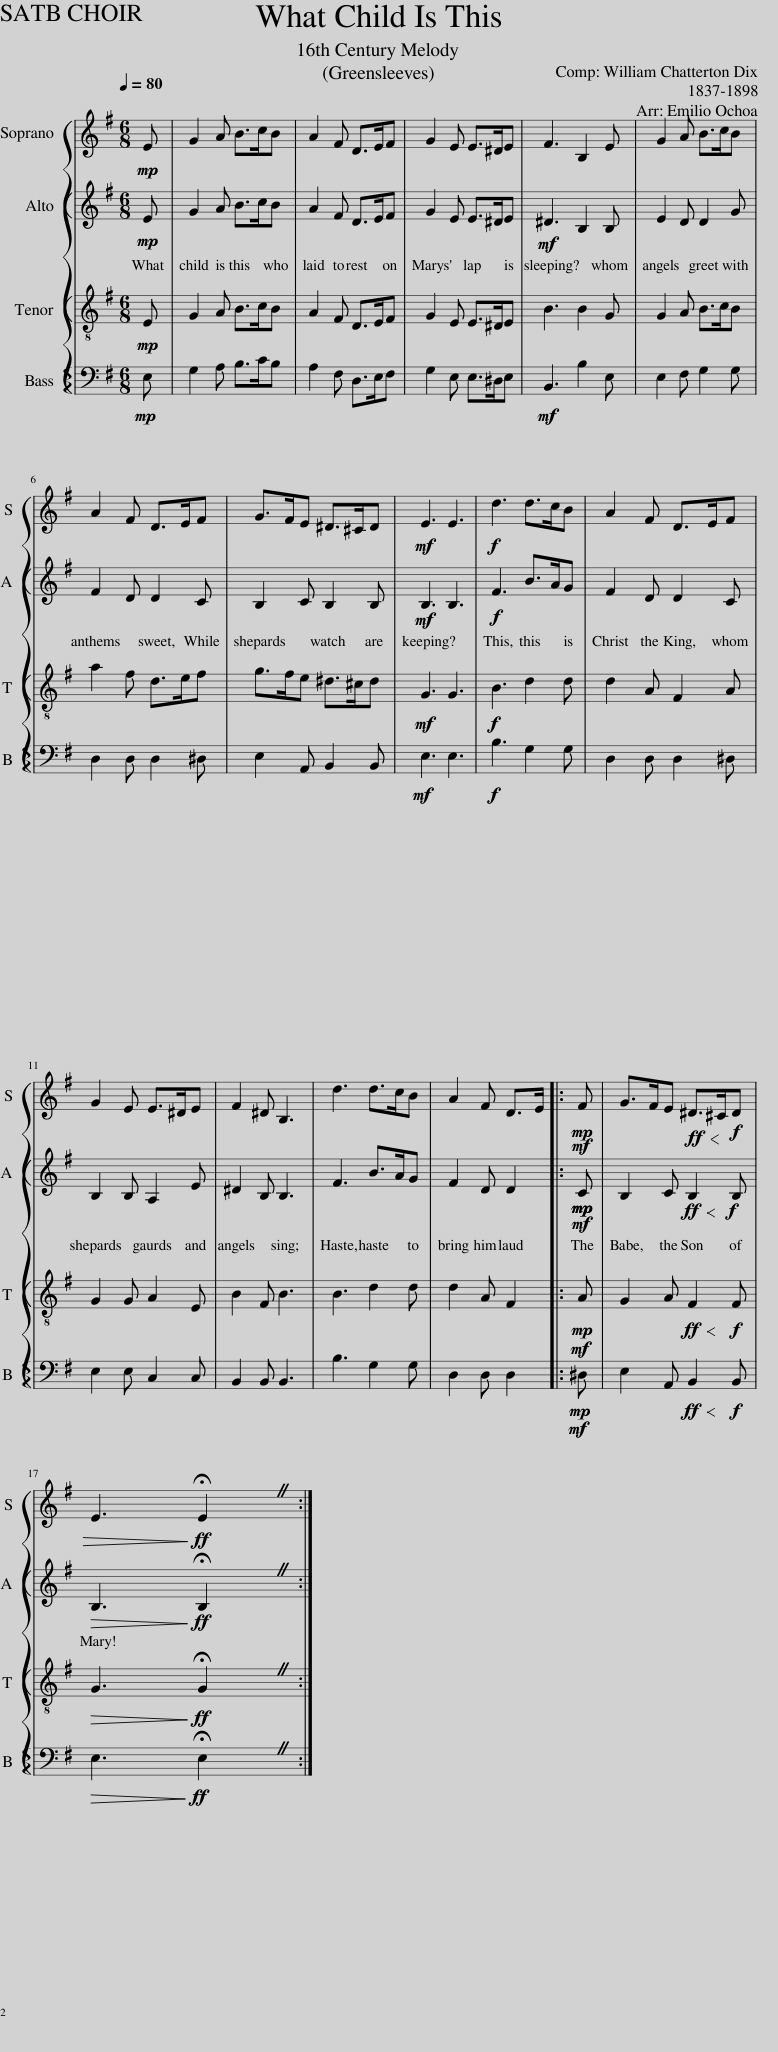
X:1
%%score { 1 2 3 4 }
L:1/8
Q:1/4=80
M:6/8
I:linebreak $
K:G
V:1 treble
V:2 treble
V:3 treble-8
V:4 bass
V:1
!mp! E | G2 A B>cB | A2 F D>EF | G2 E E>^DE | F3 B,2 E | %5
 G2 A B>cB |$ A2 F D>EF | G>FE ^D>^CD |!mf! E3 E3 |!f! d3 d>cB | %10
 A2 F D>EF |$ G2 E E>^DE | F2 ^D B,3 | d3 d>cB | A2 F D>E |: %15
!mp!!mf! F |[Q:1/4=75] G>[Q:1/4=73]F[Q:1/4=70]E[Q:1/4=66]!ff!!<(! ^D>[Q:1/4=60]^C[Q:1/4=57]!f!D!<)! |$[Q:1/4=55]!>(! E3!ff! !fermata!E2!>)! :| %18
V:2
!mp! E | G2 A B>cB | A2 F D>EF | G2 E E>^DE |!mf! ^D3 B,2 B, | %5
 E2 D D2 G |$ F2 D D2 C | B,2 C B,2 B, |!mf! B,3 B,3 |!f! F3 B>AG | %10
 F2 D D2 C |$ B,2 B, A,2 E | ^D2 B, B,3 | F3 B>AG | F2 D D2 |: %15
!mp!!mp!!mf! C | B,2 C!ff!!<(! B,2!f! B,!<)! |$!>(! B,3!ff! !fermata!B,2!>)! :| %18
V:3
!mp! E | G2 A B>cB | A2 F D>EF | G2 E E>^DE | B3 B2 G | %5
 G2 A B>cB |$ a2 f d>ef | g>fe ^d>^cd |!mf! G3 G3 |!f! B3 d2 d | %10
 d2 A F2 A |$ G2 G A2 E | B2 F B3 | B3 d2 d | d2 A F2 |: %15
!mp!!mf! A | G2 A!ff!!<(! F2!f! F!<)! |$!>(! G3!ff! !fermata!G2!>)! :| %18
V:4
!mp! E, | G,2 A, B,>CB, | A,2 F, D,>E,F, | G,2 E, E,>^D,E, |!mf! B,,3 B,2 E, | %5
 E,2 F, G,2 G, |$ D,2 D, D,2 ^D, | E,2 A,, B,,2 B,, |!mf! E,3 E,3 |!f! B,3 G,2 G, | %10
 D,2 D, D,2 ^D, |$ E,2 E, C,2 C, | B,,2 B,, B,,3 | B,3 G,2 G, | D,2 D, D,2 |: %15
!mp!!mf! ^D, | E,2 A,,!ff!!<(! B,,2!f! B,,!<)! |$!>(! E,3!ff! !fermata!E,2!>)! :| %18
